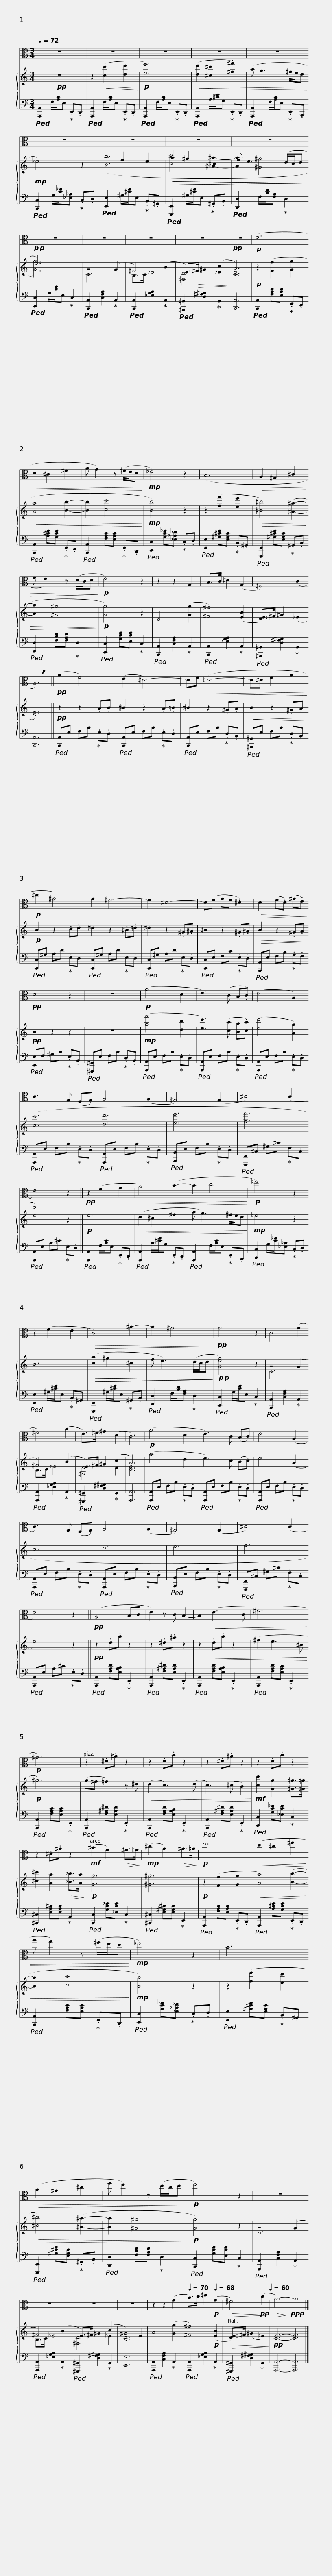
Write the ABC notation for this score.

X:1
%%score 1 { ( 2 4 ) | 3 }
L:1/8
Q:1/4=72
M:3/4
I:linebreak $
K:C
V:1 alto
V:2 treble
V:4 treble
V:3 bass
V:1
 z6 | z6 | z6 | z6 | z6 |$ %5
 z6 | z6 | z6 | z6 | z6 |$ %10
 z6 | z6 | z6 | z6 |!p! (E6 | %15
!<(! D2 ^C2 ^F2 | A G2) z (^F/E/D!<)! |$!mp! _E4) z2 | (B,6 |!>(! A,2 ^G,2 ^C2 | %20
 F E2) z (D/C/D!>)! |!p! E4) z2 | z2 z2 G,2 |$ B,>C ^D2 (G,2 | ^F,4) (C2 | %25
 !breath!A,6) ||!pp! (A2 F4) | (E2 ^D4-) | DF!<(! (=D4- | D^D F2 A2!<)! |$ %30
!p! ^c2 ^G4) | G2 ^F4- | F2 ^D4- | D(F GF .^D2) |!>(! D2 (F.D) (^G.E)!>)! |$ %35
!pp! D4 z2 | z6 |!p! (A4 D2 | E3) (C B,.C) | (E4 A,2) | %40
 C3 G, (F,.G,) |$ A,4 (A,2 | ^G,4) (G,2 | ^C4) (C2 | E4) z2 || %45
!pp! z2 (F2 G2 |!<(! A4) (B2- |$ B2 c4!<)! |!p! _e4) z2 | z2 (F2 E2 | %50
!>(! C4) ^A2- | A2 ^G4!>)! |$!pp! G4 z2 | C4 (G2 | ^F4) (B2 | %55
 E>)^F ^G2 (D2 | C6) |!p! (A4 D2 | E3) C (B,.C) |$ E4 (A,2 | %60
 C3) G, (F,.G,) | A,4 (A,2 | ^G,4) (G,2 | ^C4) (C2 | E4) z2 ||$ %65
!pp! (A,4 B,C | E2) z C B,2- | B,2!<(! (E3 C | ^F6!<)! |!p! ^G6) | %70
 z2 .^D.^A z2 |$ z2 .D.B z2 | z2 .^D.^A z2 | z2 .D.B z2 | z2 .^D.^A z2 | %75
!mf! (^B2 G2)!>(! ^G>=G!>)! |$!mp! (^c2 A2)!>(! ^A>=A!>)! |!p! e6 |!<(! (d2 ^c2 ^f2 | a g2) z (^f/e/d!<)! | %80
!mp! _e4) z2 |$ B6 |!>(! (A2 ^G2 ^c2 | f e2) z (d/c/d!>)! |!p! e4) z2 | %85
 z6 | z6 |$ z6 | z6 | z2 z2 (G2 | %90
[Q:1/4=70] B>)c ^d2!p![Q:1/4=68] (G2 |[Q:1/4=64]!>(! ^F4)!pp![Q:1/4=58] (c2!>)![Q:1/4=60] |!>(! A6-)!>)! |!ppp! A6 |] %94
V:2
!pp! z6 | z2!<(! ([cc']2 [dd']2!<)! |!p! [ee']6) |!<(! ([dd']2 [^c^c']2 .[^f^f']2) | (a g3 ^f/e/d!<)! |$ %5
!mp! _e4) z2 | x2 f2 e2 |!>(!!>(! a2 ^g2 ^c2 | f e3 (d/c/d!>)!!>)! |!p!!p! e6) |$ %10
 z4 (G2 | ^F4) (B2 | E>)!>(!^F ^G2 (c2!>)! |!pp! A6) |!p! z2 ([Ff]2 [Gg]2 | %15
!<(! [Aa]4 [Bb]2- | [Bb]2 [cc']4!<)! |$!mp! [Bb]4) z2 | z2 ([ff']2 [ee']2 |!>(! [^B^b]4) ([^A^a]2- | %20
 [Aa]2 [^G^g]4!>)! |!p! [Gg]4) z2 | C4 ([Gg]2 |$ [^F^f]4) ([EB]2 | [DE]>)^F ^G2 (_E2 | %25
 [CE]6) ||!pp! z2 z2 .A.B | ^B2 z2 .A.=B | ^B2 z2 .^G.A |!<(! B2 z2 .^G.A!<)! |$ %30
!p! B2 z2 .c.d | ^d2 z2 .^B.=d | ^d2 z2 .^G.^A | ^B2 z2 .^G.^A |!>(! B2 z2 .^G.A!>)! |$ %35
!pp! B2 z2 z2 | z6 |!mp! ([aa']4 [dd']2 | [ee']3) ([cc'] [Bb].[cc']) | ([ee']4 [Aa]2) | %40
 ([cc']6 |$ [dd']6 | [ee']6 | [ff']6 | [ee']4) z2 || %45
!p! e6 |!<(! (d2 ^c2 ^f2 |$ a g3) ^f/e/d!<)! |!mp! _e4 z2 | B6 | %50
!>(!!>(! ([ca]2 ^g2 ^c2 | f e3) (d/c/d!>)!!>)! |$!p!!p! [Geg]4) z2 | z4 (G2 | ^F4) (B2 | %55
 E>)^F ^G2 (c2 | A6) | (a4 d2 | e3) c (B.c) |$ e4 (A2 | %60
 c6 | d6 | e6 | f6 | e4) z2 ||$ %65
!pp! z2 .d.b z2 | z2 .^d.^a z2 | z2!<(! .d.b z2 | (^f2 e3 ^B!<)! |!p! ^g6) | %70
 (g^f =f2) z ^d |$!<(! (d2 c3) (d | c3) (^c B2)!<)! |!mf! [cc']2 [Gg]2 [^G^g]>[=G=g] | [^c^c']2 [Aa]2!>(! [_B_b]>[Aa]!>)! | %75
!p! [Gg]6 |$ [^G^g]6 |!p! z2 ([Ff]2 [Gg]2 |!<(! [Aa]4) ([Bb]2- | [Bb]2 [cc']4!<)! | %80
!mp! [Bb]4) z2 |$ z2 ([ff']2 [ee']2 |!>(! [^B^b]4) ([^A^a]2- | [Aa]2 [^G^g]4!>)! |!p! [Gg]4) z2 | %85
 z4 (G2 | ^F4) (B2 |$ E>)^F ^G2 (c2 | ^G4) E2 | A4 ([Gg]2 | %90
 [^F^f]4)!p! ([EB]2 |!>(! [DE]>)^F (^G2 _E2)!>)! |!pp! [CE]6- | [CE]6 |] %94
V:3
!ped! [A,,,A,,]2 F,/[A,C]/E,!ped-up! .E,,.D,, |!ped! [A,,,A,,]2 F,/[A,C]/E,!ped-up! .E,,.D,, |!ped! [A,,,A,,]2 F,/[A,C]/E,!ped-up! .E,,.D,, |!ped! [A,,,A,,]2 A,/[^CE]/G,!ped-up! .E,,.D,, |!ped! [A,,,A,,]2 F,/[A,C]/E,!ped-up! .E,,.B,,, |$ %5
!ped! [C,,C,]2 G,/[C_E]/[_E,_A,]!ped-up! .C,.D, |!ped! [E,,E,]2 ^G,/[^CE]/E,!ped-up! .B,,.^G,, |!ped! [E,,,E,,]2 ^G,/[^CE]/E,!ped-up! .^G,,.B,, |!ped! [D,,D,]2 F,/[B,D]/[F,A,]!ped-up! D,2 |!ped! [C,,C,]2 G,/[CE]/E,!ped-up! C,2 |$ %10
!ped! [A,,,A,,]2 [C,F,A,]2!ped-up! A,,2 |!ped! [A,,,A,,]2 [_E,G,A,]2!ped-up! A,,2 |!ped! [^G,,,^G,,]2 [D,^F,^G,]2!ped-up! G,,2 | [A,,,A,,]6 |!ped! [A,,,A,,]2 [F,A,C][E,A,C]!ped-up! .E,,.D,, | %15
!ped! [A,,,A,,]2 [A,^CE][G,CE]!ped-up! .E,,.D,, |!ped! [A,,,A,,]2 [F,A,C][E,A,C]!ped-up! .E,,.B,,, |$!ped! [C,,C,]2 [G,C_E][_E,_A,_D]!ped-up! .C,.D, |!ped! [E,,E,]2 [^G,^CE][E,G,C]!ped-up! .B,,.^G,, |!ped! [E,,,E,,]2 [^G,^CE][E,G,C]!ped-up! .^G,,.B,, | %20
!ped! [D,,D,]2 [F,B,D][F,A,D]!ped-up! D,2 |!ped! [C,,C,]2 [G,CE][E,CE]!ped-up! C,2 |!ped! [A,,,A,,]2 [C,F,A,]2!ped-up! A,,2 |$!ped! [A,,,A,,]2 [_E,G,A,]2!ped-up! A,,2 |!ped! [^G,,,^G,,]2 [D,^F,^G,]2!ped-up! G,,2 | %25
 [A,,,A,,]6 ||!ped! [A,,,A,,]E, F,B,!ped-up! .E,.D, |!ped! [A,,,A,,]E, F,B,!ped-up! .E,.D, |!ped! [A,,,A,,]E, F,B,!ped-up! .D,.B,, |!ped! [^G,,,^G,,]E, F,B,!ped-up! .D,.B,, |$ %30
!ped! [C,,C,]^G, A,D!ped-up! .E,.D, |!ped! [C,,C,]^G, A,D!ped-up! .E,.D, |!ped! [C,,C,]^G, A,D!ped-up! .E,.D, |!ped! [C,,C,]E, F,C!ped-up! .E,.D, |!ped! [A,,,A,,]E, F,B,!ped-up! .G,.F, |$ %35
!ped! [E,,E,]F, ^G,B,!ped-up! .E,.B,, |!ped! [^G,,,^G,,]E, F,B,!ped-up! .D,.B,, |!ped! [A,,,A,,]E, F,B,!ped-up! .E,.D, |!ped! [A,,,A,,]E, F,B,!ped-up! .E,.D, |!ped! [A,,,A,,]E, F,B,!ped-up! .E,.D, | %40
!ped! [A,,,A,,]E, F,B,!ped-up! .E,.D, |$!ped! [A,,,A,,]E, F,B,!ped-up! .E,.D, |!ped! [B,,,B,,]E, F,B,!ped-up! .E,.D, |!ped! [F,,,F,,]^C, ^G,^C!ped-up! .F,.C, |!ped! [A,,,A,,]E, A,^C!ped-up! .E,.D, || %45
!ped! [A,,,A,,]2 F,/[A,C]/E,!ped-up! .E,,.D,, |!ped! [A,,,A,,]2 A,/[^CE]/G,!ped-up! .E,,.D,, |$!ped! [A,,,A,,]2 F,/[A,C]/E,!ped-up! .E,,.B,,, |!ped! [C,,C,]2 G,/[C_E]/[_E,_A,]!ped-up! .C,.D, |!ped! [E,,E,]2 ^G,/[^CE]/E,!ped-up! .B,,.^G,, | %50
!ped! [E,,,E,,]2 ^G,/[^CE]/E,!ped-up! .^G,,.B,, |!ped! [D,,D,]2 F,/[B,D]/[F,A,]!ped-up! D,2 |$!ped! [C,,C,]2 G,/[CE]/E,!ped-up! C,2 |!ped! [A,,,A,,]2 [C,F,A,]2!ped-up! A,,2 |!ped! [A,,,A,,]2 [_E,G,A,]2!ped-up! A,,2 | %55
!ped! [^G,,,^G,,]2 [D,^F,^G,]2!ped-up! G,,2 | [A,,,A,,]6 |!ped! [A,,,A,,]E, F,B,!ped-up! .E,.D, |!ped! [A,,,A,,]E, F,B,!ped-up! .E,.D, |$!ped! [A,,,A,,]E, F,B,!ped-up! .E,.D, | %60
!ped! [A,,,A,,]E, F,B,!ped-up! .E,.D, |!ped! [A,,,A,,]E, F,B,!ped-up! .E,.D, |!ped! [B,,,B,,]E, F,B,!ped-up! .E,.D, |!ped! [F,,,F,,]^C, ^G,^C!ped-up! .F,.C, |!ped! [A,,,A,,]E, A,^C!ped-up! .E,.D, ||$ %65
!ped! [A,,,A,,]2 [F,A,D][E,A,B,]!ped-up! .E,,2 |!ped! [A,,,A,,]2 [F,^A,^D][E,A,D]!ped-up! .E,,2 |!ped! [A,,,A,,]2 [F,A,D][E,A,B,]!ped-up! .E,,2 |!ped! [A,,,A,,]2 [F,A,D][E,A,C]!ped-up! .E,,2 |!ped! [A,,,A,,]2 [F,A,C][E,A,C]!ped-up! .E,,2 | %70
!ped! [A,,,A,,]2 [F,^A,^D][E,A,D]!ped-up! .E,,2 |$!ped! [A,,,A,,]2 [F,A,D][E,A,B,]!ped-up! .E,,2 |!ped! [A,,,A,,]2 [F,^A,^D][E,A,D]!ped-up! .E,,2 |!ped! [C,,C,]2 [G,C_E][_E,CE]!ped-up! C,2 |!ped! [^C,,^C,]2 [E,A,^C][E,A,C]!ped-up! A,,2 | %75
!ped! [C,,C,]2 [G,C_E][_E,CE]!ped-up! C,2 |$!ped! [^C,,^C,]2 [E,^G,^C][E,G,C]!ped-up! E,,2 |!ped! [A,,,A,,]2 [F,A,C][E,A,C]!ped-up! .E,,.D,, |!ped! [A,,,A,,]2 [A,^CE][G,CE]!ped-up! .E,,.D,, |!ped! [A,,,A,,]2 [F,A,C][E,A,C]!ped-up! .E,,.B,,, | %80
!ped! [C,,C,]2 [G,C_E][_E,_A,_D]!ped-up! .C,.D, |$!ped! [E,,E,]2 [^G,^CE][E,G,C]!ped-up! .B,,.^G,, |!ped! [E,,,E,,]2 [^G,^CE][E,G,C]!ped-up! .^G,,.B,, |!ped! [D,,D,]2 [F,B,D][F,A,D]!ped-up! D,2 |!ped! [C,,C,]2 [G,CE][E,CE]!ped-up! C,2 | %85
!ped! [A,,,A,,]2 [C,F,A,]2!ped-up! A,,2 |!ped! [A,,,A,,]2 [_E,G,A,]2!ped-up! A,,2 |$!ped! [^G,,,^G,,]2 [D,^F,^G,]2!ped-up! G,,2 | [E,,E,]6 |!ped! [A,,,A,,]2 [C,F,A,]2!ped-up! A,,2 | %90
!ped! [A,,,A,,]2 [_E,G,A,]2!ped-up! A,,2 |!ped! [^G,,,^G,,]2 [D,^F,^G,]2!ped-up! G,,2 | [A,,,A,,]6- | [A,,,A,,]6 |] %94
V:4
 x6 | x6 | x6 | x6 | x6 |$ %5
 x6 | ([Bb]6 | [cc']4 [^A^a]2- | [Aa]2 [^G^g]4 | [Gg]6) |$ %10
 C6 | B,>C _E4 | [^F,D]4 _E2 | [CE]6 | x6 | %15
 x6 | x6 |$ x6 | x6 | x6 | %20
 x6 | x6 | x6 |$ x6 | x6 | %25
 x6 || x6 | x6 | x6 | x6 |$ %30
 x6 | x6 | x6 | x6 | x6 |$ %35
 x6 | x6 | x6 | x6 | x6 | %40
 x6 |$ x6 | x6 | x6 | x6 || %45
 x6 | x6 |$ x6 | x6 | x6 | %50
 x6 | x6 |$ x6 | C6 | B,>C _E4 | %55
 [^F,D]4 D2 | [CE]6 | x6 | x6 |$ x6 | %60
 x6 | x6 | x6 | x6 | x6 ||$ %65
 x6 | x6 | x6 | x6 | x6 | %70
 x6 |$ x6 | x6 | x6 | x6 | %75
 x6 |$ x6 | x6 | x6 | x6 | %80
 x6 |$ x6 | x6 | x6 | x6 | %85
 C6 | B,>C _E4 |$ [^F,D]4 _E2 | [B,D]6 | x6 | %90
 x6 | x6 | x6 | x6 |] %94
